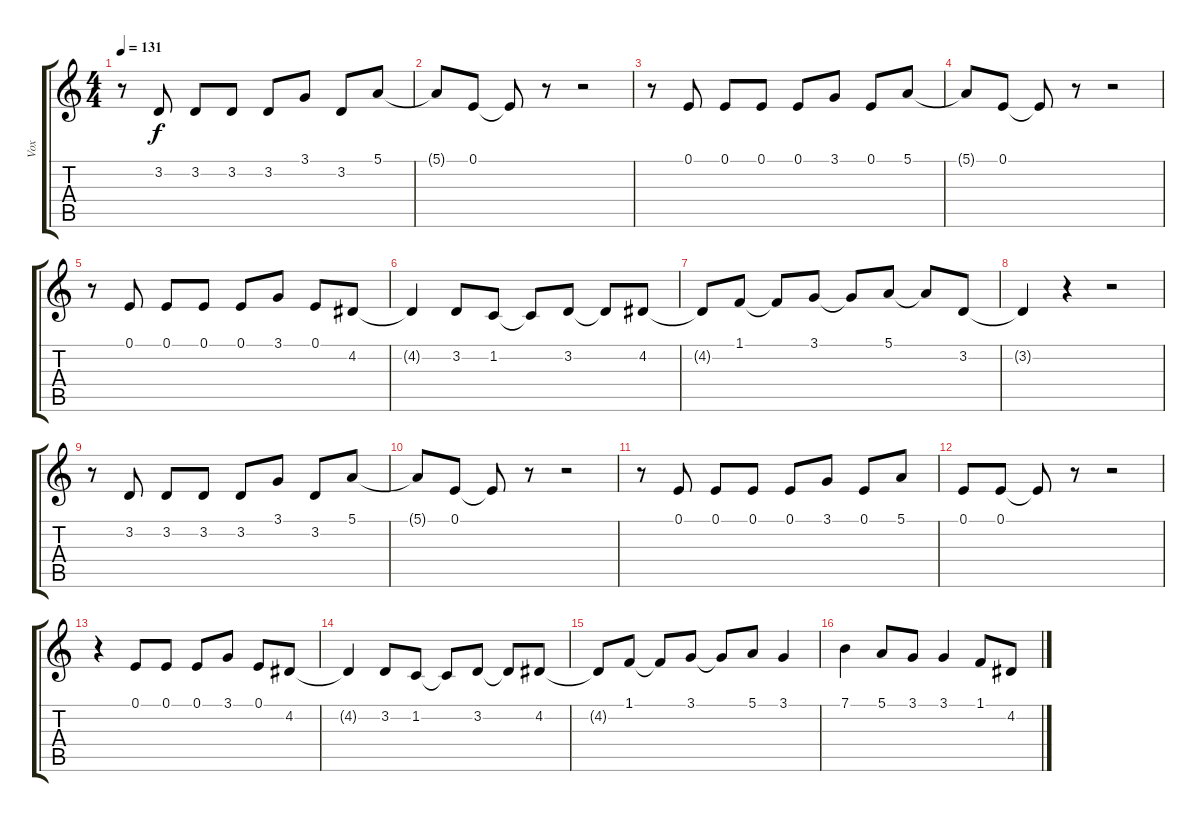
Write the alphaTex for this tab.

\track ("Vox" "Vox") {instrument bassoon}
\staff {score tabs}
\tuning (E4 B3 G3 D3 A2 E2) {hide}
\ts (4 4)
\tempo 131
\clef g2
\ks c
r.8{dy f} 3.2.8 3.2.8 3.2.8 3.2.8 3.1.8 3.2.8 5.1.8 |
5.1{t}.8 0.1.8 0.1{t}.8 r.8 r.2 |
r.8 0.1.8 0.1.8 0.1.8 0.1.8 3.1.8 0.1.8 5.1.8 |
5.1{t}.8 0.1.8 0.1{t}.8 r.8 r.2 |
r.8 0.1.8 0.1.8 0.1.8 0.1.8 3.1.8 0.1.8 4.2.8 |
4.2{t}.4 3.2.8 1.2.8 1.2{t}.8 3.2.8 3.2{t}.8 4.2.8 |
4.2{t}.8 1.1.8 1.1{t}.8 3.1.8 3.1{t}.8 5.1.8 5.1{t}.8 3.2.8 |
3.2{t}.4 r.4 r.2 |
r.8 3.2.8 3.2.8 3.2.8 3.2.8 3.1.8 3.2.8 5.1.8 |
5.1{t}.8 0.1.8 0.1{t}.8 r.8 r.2 |
r.8 0.1.8 0.1.8 0.1.8 0.1.8 3.1.8 0.1.8 5.1.8 |
0.1.8 0.1.8 0.1{t}.8 r.8 r.2 |
r.4 0.1.8 0.1.8 0.1.8 3.1.8 0.1.8 4.2.8 |
4.2{t}.4 3.2.8 1.2.8 1.2{t}.8 3.2.8 3.2{t}.8 4.2.8 |
4.2{t}.8 1.1.8 1.1{t}.8 3.1.8 3.1{t}.8 5.1.8 3.1.4 |
7.1.4 5.1.8 3.1.8 3.1.4 1.1.8 4.2.8
